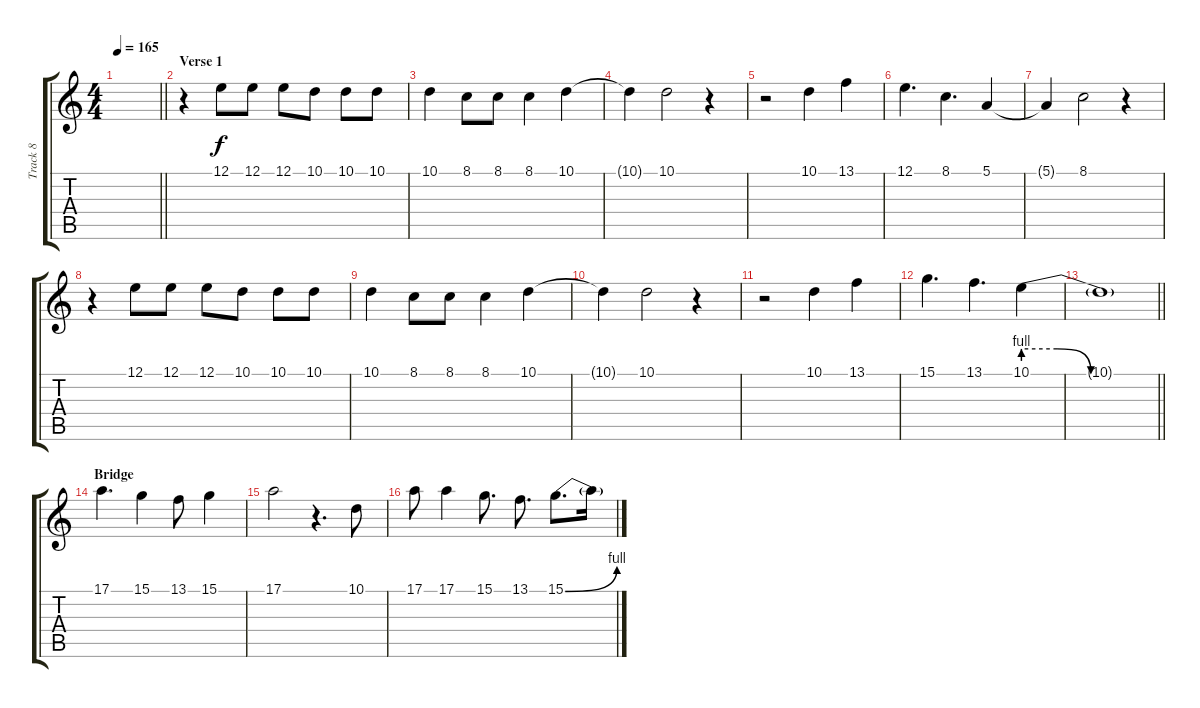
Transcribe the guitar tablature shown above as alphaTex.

\track ("Track 8" "Track 8") {instrument voiceoohs}
\staff {score tabs}
\tuning (E4 B3 G3 D3 A2 E2) {hide}
\ts (4 4)
\tempo 165
\clef g2
\barLineRight lightlight
\ks c
|
\section ("" "Verse 1")
r.4 12.1.8 12.1.8 12.1.8 10.1.8 10.1.8 10.1.8 |
10.1.4 8.1.8 8.1.8 8.1.4 10.1.4 |
10.1{t}.4 10.1.2 r.4 |
r.2 10.1.4 13.1.4 |
12.1.4{d} 8.1.4{d} 5.1.4 |
5.1{t}.4 8.1.2 r.4 |
r.4 12.1.8 12.1.8 12.1.8 10.1.8 10.1.8 10.1.8 |
10.1.4 8.1.8 8.1.8 8.1.4 10.1.4 |
10.1{t}.4 10.1.2 r.4 |
r.2 10.1.4 13.1.4 |
15.1.4{d} 13.1.4{d} 10.1{be (custom 0 4 15 4 30 0 60 0)}.4 |
\barLineRight lightlight
10.1{t}.1 |
\section ("" "Bridge")
17.1.4{d} 15.1.4 13.1.8 15.1.4 |
17.1.2 r.4{d} 10.1.8 |
17.1.8 17.1.4 15.1.8{d} 13.1.8{d} 15.1{be (bend 0 0 60 4)}.8{d} 15.1{t}.16
